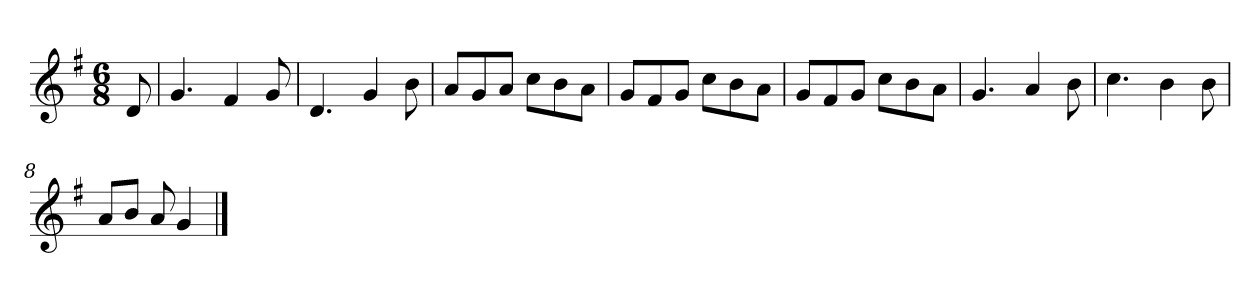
**kern
*part1
*staff1
*k[f#]
*M6/8
*MM120
=
8d
=1
4.g
4f#
8g
=2
4.d
4g
8b
=3
8aL
8g
8aJ
8ccL
8b
8aJ
=4
8gL
8f#
8gJ
8ccL
8b
8aJ
=5
8gL
8f#
8gJ
8ccL
8b
8aJ
=6
4.g
4a
8b
=7
4.cc
4b
8b
=8
8aL
8bJ
8a
4g
==
*-
